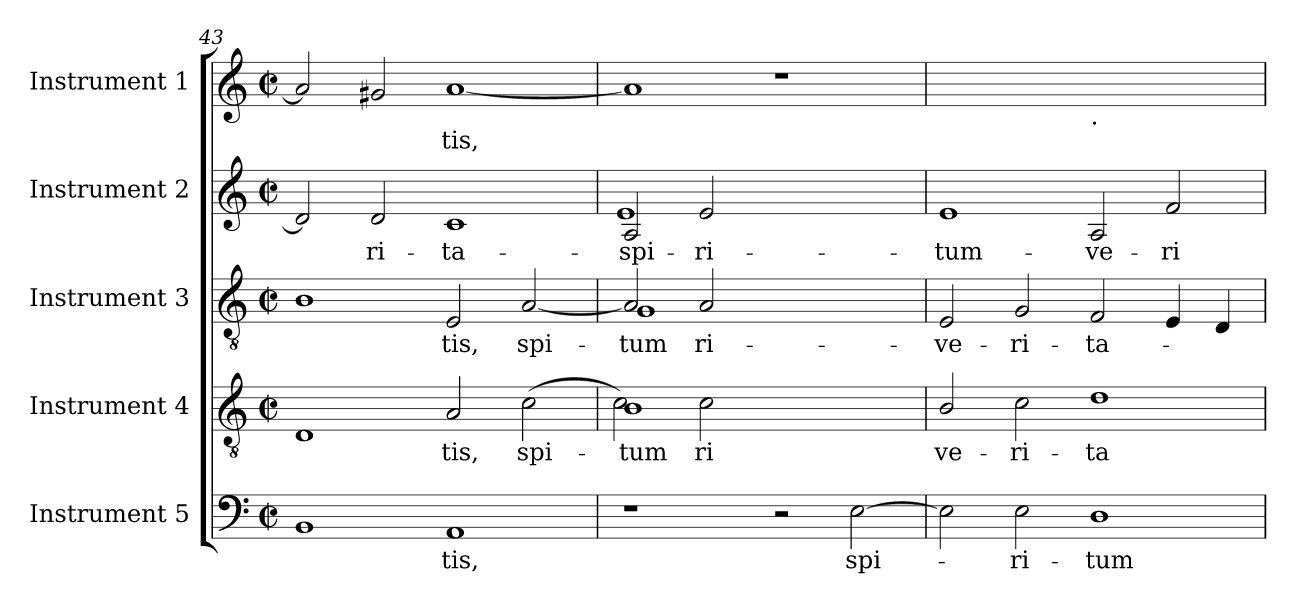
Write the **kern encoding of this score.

**kern	**text	**kern	**text	**kern	**text	**kern	**text	**kern	**text
*part5	*part5	*part4	*part4	*part3	*part3	*part2	*part2	*part1	*part1
*staff5	*staff5	*staff4	*staff4	*staff3	*staff3	*staff2	*staff2	*staff1	*staff1
*I"Instrument 5	*	*I"Instrument 4	*	*I"Instrument 3	*	*I"Instrument 2	*	*I"Instrument 1	*
*clefF4	*	*clefGv2	*	*clefGv2	*	*clefG2	*	*clefG2	*
*M2/2	*	*M2/2	*	*M2/2	*	*M2/2	*	*M2/2	*
*met(c|)	*	*met(c|)	*	*met(c|)	*	*met(c|)	*	*met(c|)	*
=43	=43	=43	=43	=43	=43	=43	=43	=43	=43
1BB	.	1D	.	1B	.	2d/]	.	2a/]	.
!	!	!	!	!	!	!	!LO:LY:b:cj	!	!
.	.	.	.	.	.	2d/	-ri-	2g#X/	.
!	!LO:LY:b:cj	!	!LO:LY:b:cj	!	!LO:LY:b:cj	!	!LO:LY:b:cj	!	!LO:LY:b:cj
1AA	-tis,	2A/	-tis,	2E/	-tis,	1c	-ta-	[<1a	-tis,
!	!	!	!LO:LY:b:cj	!	!LO:LY:b:cj	!	!	!	!
.	.	(>2c\	spi-	[<2A/	spi-	.	.	.	.
=44	=44	=44	=44	=44	=44	=44	=44	=44	=44
!	!	!	!LO:LY:b:rj	!	!LO:LY:b:rj	!	!LO:LY:b:cj	!	!
*	*	*^	*	*^	*	*^	*	*	*
!	!	!	!	!	!	!	!	!	!	!LO:LY:b:cj	!	!
1r	.	1B	2c\)	-tum	2A/]	1G	-tum	2A/	1e	spi-	1a]	.
!	!	!	!	!LO:LY:b	!	!	!LO:LY:b	!	!	!LO:LY:b:cj	!	!
.	.	.	2c\	-ri-	2A/	.	-ri-	2e/	.	-ri-	.	.
2r	.	1ryy	1ryy	.	1ryy	1ryy	.	1ryy	1ryy	.	1r	.
!	!LO:LY:b:cj	!	!	!	!	!	!	!	!	!	!	!
[<2E\	spi-	.	.	.	.	.	.	.	.	.	.	.
*	*	*v	*v	*	*	*	*	*v	*v	*	*	*
*	*	*	*	*v	*v	*	*	*	*	*
!!LO:LB:g=z
=45	=45	=45	=45	=45	=45	=45	=45	=45	=45
!	!	!	!LO:LY:b:cj	!	!LO:LY:b:cj	!	!LO:LY:b:cj	!	!
2E\]	.	2B/	ve-	2E/	ve-	1e	-tum-	1ryy	.
!	!LO:LY:b:cj	!	!LO:LY:b:cj	!	!LO:LY:b:cj	!	!	!	!
2E\	-ri-	2c\	-ri-	2G/	-ri-	.	.	.	.
!	!	!	!	!	!	!	!	!LO:TX:b:t=.	!
!	!LO:LY:b:cj	!	!LO:LY:b:cj	!	!LO:LY:b:cj	!	!LO:LY:b:cj	!	!
1D	-tum	1d	-ta-	2F/	-ta-	2A/	-ve-	1ryy	.
!	!	!	!	!	!	!	!LO:LY:b:cj	!	!
.	.	.	.	4E/	.	2f/	-ri-	.	.
.	.	.	.	4D/	.	.	.	.	.
=	=	=	=	=	=	=	=	=	=
*-	*-	*-	*-	*-	*-	*-	*-	*-	*-
